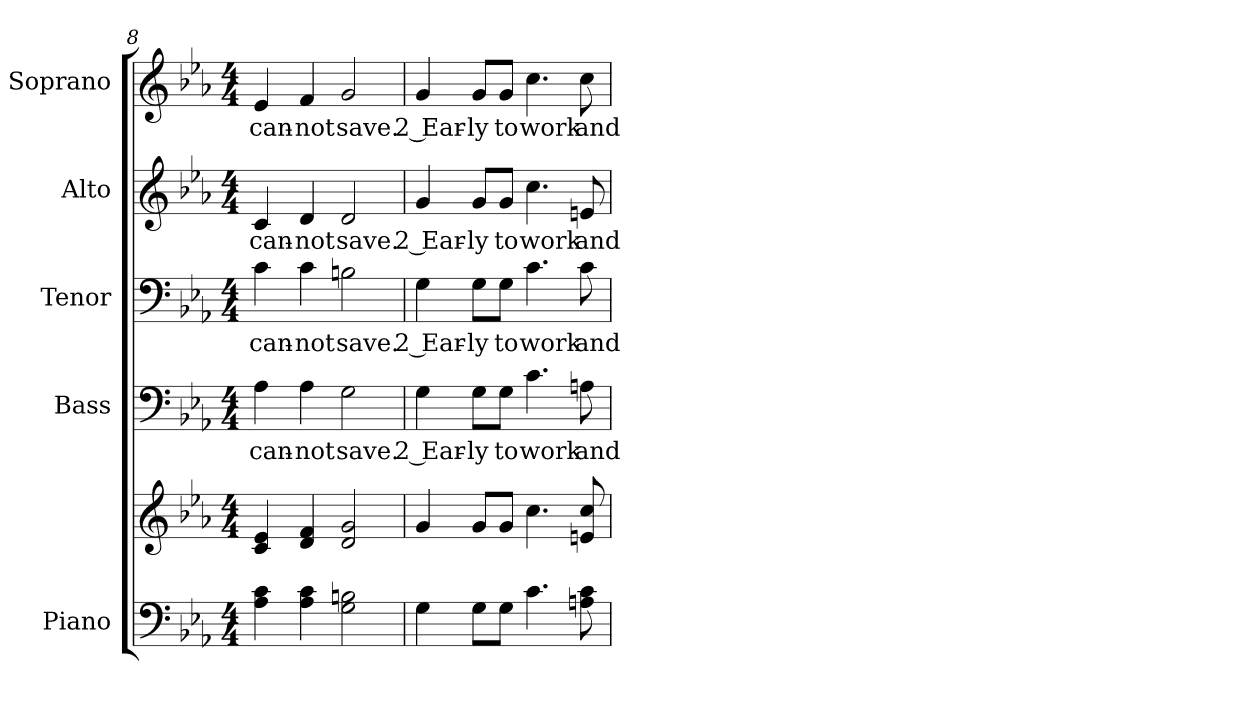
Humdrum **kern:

**kern	**kern	**kern	**text	**kern	**text	**kern	**text	**kern	**text
*part5	*part5	*part4	*part4	*part3	*part3	*part2	*part2	*part1	*part1
*staff6	*staff5	*staff4	*staff4	*staff3	*staff3	*staff2	*staff2	*staff1	*staff1
*I"Piano	*	*I"Bass	*	*I"Tenor	*	*I"Alto	*	*I"Soprano	*
*I'Pno.	*	*I'B.	*	*I'T.	*	*I'A.	*	*I'S.	*
*clefF4	*clefG2	*clefF4	*	*clefF4	*	*clefG2	*	*clefG2	*
*k[b-e-a-]	*k[b-e-a-]	*k[b-e-a-]	*	*k[b-e-a-]	*	*k[b-e-a-]	*	*k[b-e-a-]	*
*E-:	*E-:	*E-:	*	*E-:	*	*E-:	*	*E-:	*
*M4/4	*M4/4	*M4/4	*	*M4/4	*	*M4/4	*	*M4/4	*
=8	=8	=8	=8	=8	=8	=8	=8	=8	=8
!	!	!	!LO:LY:b:color=#000000	!	!	!	!	!	!
!	!	!	!	!	!LO:LY:b:color=#000000	!	!	!	!
!	!	!	!	!	!	!	!LO:LY:b:color=#000000	!	!
!	!	!	!	!	!	!	!	!	!LO:LY:b:color=#000000
4A-i\ 4ci	4ci/ 4e-i	4A-i\	can-	4ci\	can-	4ci/	can-	4e-i/	can-
!	!	!	!LO:LY:b:color=#000000	!	!	!	!	!	!
!	!	!	!	!	!LO:LY:b:color=#000000	!	!	!	!
!	!	!	!	!	!	!	!LO:LY:b:color=#000000	!	!
!	!	!	!	!	!	!	!	!	!LO:LY:b:color=#000000
4A-i\ 4ci	4di/ 4fi	4A-i\	-not	4ci\	-not	4di/	-not	4fi/	-not
!	!	!	!LO:LY:b:color=#000000	!	!	!	!	!	!
!	!	!	!	!	!LO:LY:b:color=#000000	!	!	!	!
!	!	!	!	!	!	!	!LO:LY:b:color=#000000	!	!
!	!	!	!	!	!	!	!	!	!LO:LY:b:color=#000000
2Gi\ 2Bni	2di/ 2gi	2Gi\	save.	2Bni\	save.	2di/	save.	2gi/	save.
!!LO:PB:g=z
=9	=9	=9	=9	=9	=9	=9	=9	=9	=9
!	!	!	!LO:LY:b:color=#000000	!	!	!	!	!	!
!	!	!	!	!	!LO:LY:b:color=#000000	!	!	!	!
!	!	!	!	!	!	!	!LO:LY:b:color=#000000	!	!
!	!	!	!	!	!	!	!	!	!LO:LY:b:color=#000000
4Gi\	4gi/	4Gi\	2 Ear-	4Gi\	2 Ear-	4gi/	2 Ear-	4gi/	2 Ear-
!	!	!	!LO:LY:b:color=#000000	!	!	!	!	!	!
!	!	!	!	!	!LO:LY:b:color=#000000	!	!	!	!
!	!	!	!	!	!	!	!LO:LY:b:color=#000000	!	!
!	!	!	!	!	!	!	!	!	!LO:LY:b:color=#000000
8Gi\L	8gi/L	8Gi\L	-ly	8Gi\L	-ly	8gi/L	-ly	8gi/L	-ly
!	!	!	!LO:LY:b:color=#000000	!	!	!	!	!	!
!	!	!	!	!	!LO:LY:b:color=#000000	!	!	!	!
!	!	!	!	!	!	!	!LO:LY:b:color=#000000	!	!
!	!	!	!	!	!	!	!	!	!LO:LY:b:color=#000000
8Gi\J	8gi/J	8Gi\J	to	8Gi\J	to	8gi/J	to	8gi/J	to
!	!	!	!LO:LY:b:color=#000000	!	!	!	!	!	!
!	!	!	!	!	!LO:LY:b:color=#000000	!	!	!	!
!	!	!	!	!	!	!	!LO:LY:b:color=#000000	!	!
!	!	!	!	!	!	!	!	!	!LO:LY:b:color=#000000
4.ci\	4.cci\	4.ci\	work	4.ci\	work	4.cci\	work	4.cci\	work
!	!	!	!LO:LY:b:color=#000000	!	!	!	!	!	!
!	!	!	!	!	!LO:LY:b:color=#000000	!	!	!	!
!	!	!	!	!	!	!	!LO:LY:b:color=#000000	!	!
!	!	!	!	!	!	!	!	!	!LO:LY:b:color=#000000
8Ani\ 8ci	8eni/ 8cci	8Ani\	and	8ci\	and	8eni/	and	8cci\	and
=	=	=	=	=	=	=	=	=	=
*-	*-	*-	*-	*-	*-	*-	*-	*-	*-
